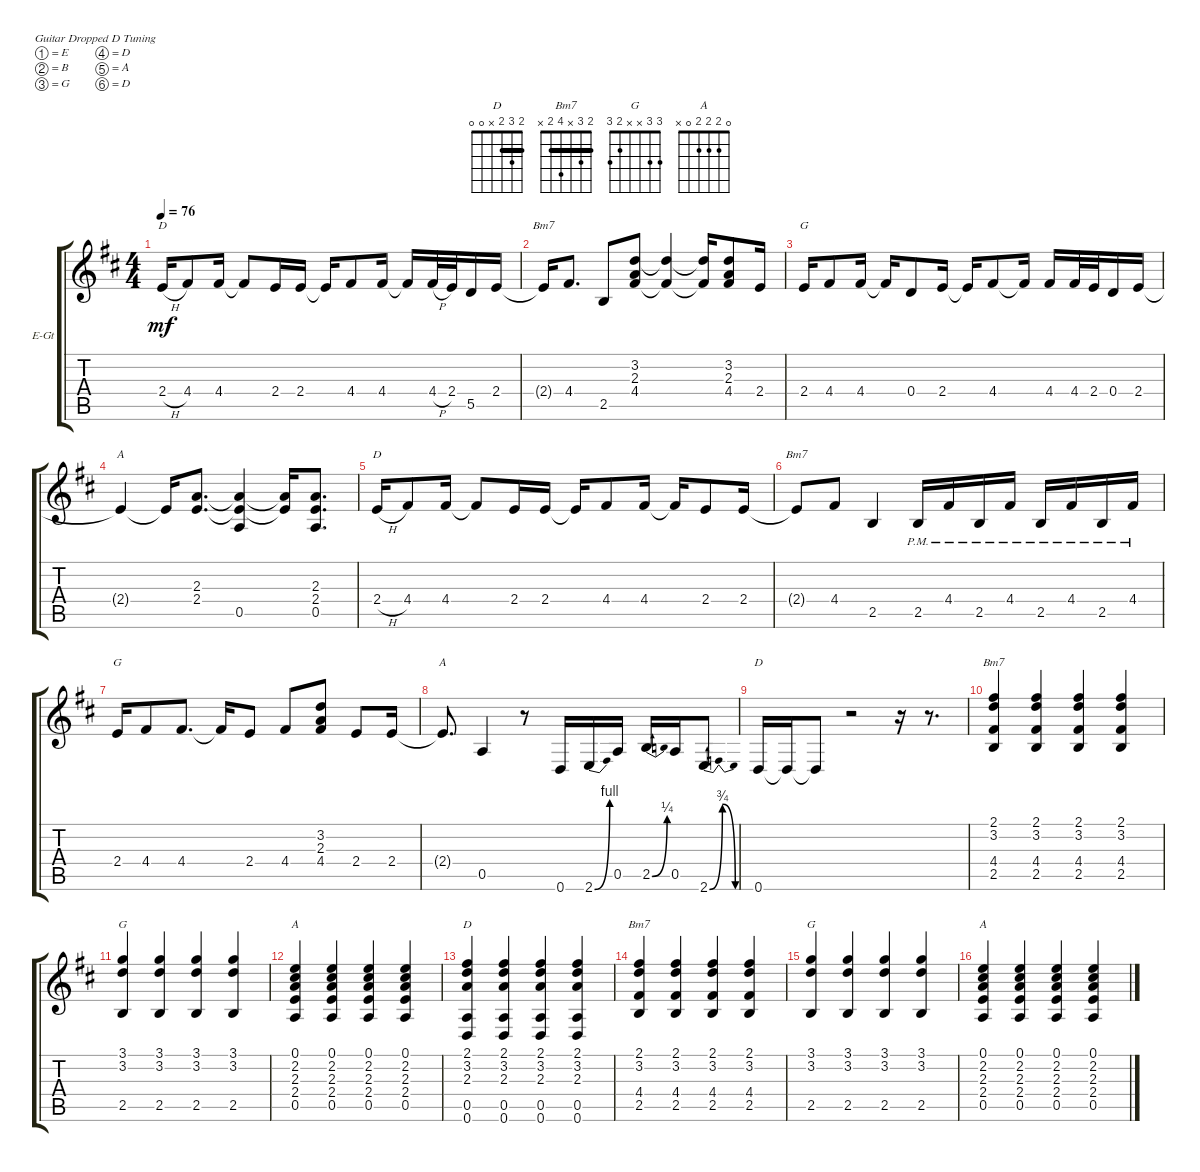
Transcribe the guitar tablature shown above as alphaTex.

\bracketExtendMode groupsimilarinstruments
\firstSystemTrackNameOrientation horizontal
\otherSystemsTrackNameOrientation horizontal
\track ("Electric Guitar" "E-Gt") {instrument electricguitarclean}
\staff {score tabs}
\tuning (E4 B3 G3 D3 A2 D2)
\chord ("D" 2 3 2 x 0 0) {barre 2}
\chord ("Bm7" 2 3 x 4 2 x) {barre 2}
\chord ("G" 3 3 x x 2 3)
\chord ("A" 0 2 2 2 0 x)
\ts (4 4)
\beaming (8 2 2 2 2)
\tempo 76
\clef g2
\ks d
2.4{h}.16{ch "D" dy mf instrument electricguitarclean} 4.4.8 4.4.16 4.4{t}.8 2.4.16 2.4.16 2.4{t}.16 4.4.8 4.4.16 4.4{t}.16 4.4{h}.32 2.4.32 5.5.16 2.4.16 |
2.4{t}.16{ch "Bm7"} 4.4.8{d} 2.5.8 (3.2 2.3 4.4).8 (3.2{t} 4.4{t}).4 (3.2{t} 4.4{t}).16 (3.2 2.3 4.4).8 2.4.16 |
2.4.16{ch "G"} 4.4.8 4.4.16 4.4{t}.16 0.4.8 2.4.16 2.4{t}.16 4.4.8 4.4{t}.16 4.4.16 4.4.32 2.4.32 0.4.16 2.4.16 |
2.4{t}.4{ch "A"} 2.4{t}.16 (2.3 2.4).8{d} (2.3{t} 2.4{t} 0.5).4 (2.3{t} 2.4{t}).16 (2.3 2.4 0.5).8{d} |
2.4{h}.16{ch "D"} 4.4.8 4.4.16 4.4{t}.8 2.4.16 2.4.16 2.4{t}.16 4.4.8 4.4.16 4.4{t}.16 2.4.8 2.4.16 |
2.4{t}.8{ch "Bm7"} 4.4.8 2.5.4 2.5{pm}.16 4.4{pm}.16 2.5{pm}.16 4.4{pm}.16 2.5{pm}.16 4.4{pm}.16 2.5{pm}.16 4.4{pm}.16 |
2.4.16{ch "G"} 4.4.8 4.4.8{d} 4.4{t}.16 2.4.8 4.4.8 (3.2 2.3 4.4).8 2.4.8 2.4.16 |
2.4{t}.8{d ch "A"} 0.5.4 r.8 0.6.16 2.6{be (bend 0 0 60 4)}.16 0.5.16 2.5{be (bend 0 0 60 1)}.16 0.5.16 2.6{be (bendrelease 0 0 30 3 30 3 60 0)}.8 |
0.6.16{ch "D"} 0.6{t}.16 0.6{t}.8 r.2 r.16 r.8{d} |
(2.1 3.2 4.4 2.5).4{ch "Bm7"} (2.1 3.2 4.4 2.5).4 (2.1 3.2 4.4 2.5).4 (2.1 3.2 4.4 2.5).4 |
(3.1 3.2 2.5).4{ch "G"} (3.1 3.2 2.5).4 (3.1 3.2 2.5).4 (3.1 3.2 2.5).4 |
(0.1 2.2 2.3 2.4 0.5).4{ch "A"} (0.1 2.2 2.3 2.4 0.5).4 (0.1 2.2 2.3 2.4 0.5).4 (0.1 2.2 2.3 2.4 0.5).4 |
(2.1 3.2 2.3 0.5 0.6).4{ch "D"} (2.1 3.2 2.3 0.5 0.6).4 (2.1 3.2 2.3 0.5 0.6).4 (2.1 3.2 2.3 0.5 0.6).4 |
(2.1 3.2 4.4 2.5).4{ch "Bm7"} (2.1 3.2 4.4 2.5).4 (2.1 3.2 4.4 2.5).4 (2.1 3.2 4.4 2.5).4 |
(3.1 3.2 2.5).4{ch "G"} (3.1 3.2 2.5).4 (3.1 3.2 2.5).4 (3.1 3.2 2.5).4 |
(0.1 2.2 2.3 2.4 0.5).4{ch "A"} (0.1 2.2 2.3 2.4 0.5).4 (0.1 2.2 2.3 2.4 0.5).4 (0.1 2.2 2.3 2.4 0.5).4
